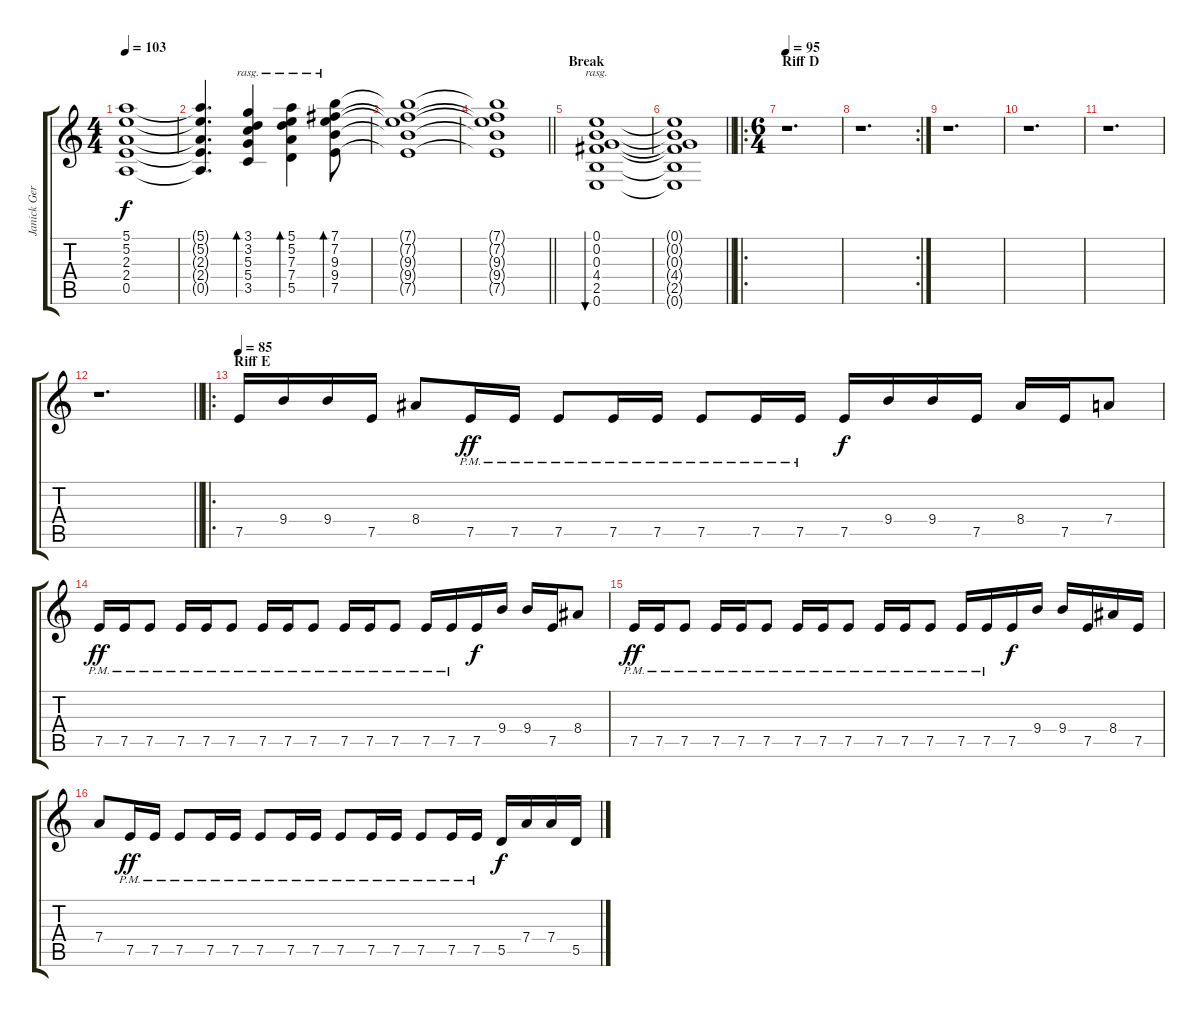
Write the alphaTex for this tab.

\track ("Janick Gers" "Janick Ger") {instrument distortionguitar}
\staff {score tabs}
\tuning (E4 B3 G3 D3 A2 E2) {hide}
\ts (4 4)
\tempo 103
\clef g2
\ks c
(5.1{t} 5.2{t} 2.3{t} 2.4{t} 0.5{t}).1{dy f volume 11} |
(5.1{t} 5.2{t} 2.3{t} 2.4{t} 0.5{t}).4{d} (3.1 3.2 5.3 5.4 3.5).4{bd 240 rasg ii} (5.1 5.2 7.3 7.4 5.5).4{bd 240 rasg ii} (7.1 7.2 9.3 9.4 7.5).8{bd 240 rasg ii} |
(7.1{t} 7.2{t} 9.3{t} 9.4{t} 7.5{t}).1 |
\barLineRight lightlight
(7.1{t} 7.2{t} 9.3{t} 9.4{t} 7.5{t}).1 |
\section ("" "Break")
(0.1 0.2 0.3 4.4 2.5 0.6).1{bu 480 rasg ii} |
\barLineRight lightlight
(0.1{t} 0.2{t} 0.3{t} 4.4{t} 2.5{t} 0.6{t}).1{volume 0} |
\ro
\ts (6 4)
\section ("" "Riff D")
\tempo 95
r.1{d} |
\rc 2
r.1{d} |
r.1{d} |
r.1{d} |
r.1{d} |
\barLineRight lightlight
r.1{d} |
\ro
\section ("" "Riff E")
\tempo 85
7.5.16{volume 11} 9.4.16 9.4.16 7.5.16 8.4.8 7.5{pm}.16{dy ff} 7.5{pm}.16 7.5{pm}.8 7.5{pm}.16 7.5{pm}.16 7.5{pm}.8 7.5{pm}.16 7.5{pm}.16 7.5.16{dy f} 9.4.16 9.4.16 7.5.16 8.4.16 7.5.16 7.4.8 |
7.5{pm}.16{dy ff} 7.5{pm}.16 7.5{pm}.8 7.5{pm}.16 7.5{pm}.16 7.5{pm}.8 7.5{pm}.16 7.5{pm}.16 7.5{pm}.8 7.5{pm}.16 7.5{pm}.16 7.5{pm}.8 7.5{pm}.16 7.5{pm}.16 7.5.16{dy f} 9.4.16 9.4.16 7.5.16 8.4.8 |
7.5{pm}.16{dy ff} 7.5{pm}.16 7.5{pm}.8 7.5{pm}.16 7.5{pm}.16 7.5{pm}.8 7.5{pm}.16 7.5{pm}.16 7.5{pm}.8 7.5{pm}.16 7.5{pm}.16 7.5{pm}.8 7.5{pm}.16 7.5{pm}.16 7.5.16{dy f} 9.4.16 9.4.16 7.5.16 8.4.16 7.5.16 |
7.4.8 7.5{pm}.16{dy ff} 7.5{pm}.16 7.5{pm}.8 7.5{pm}.16 7.5{pm}.16 7.5{pm}.8 7.5{pm}.16 7.5{pm}.16 7.5{pm}.8 7.5{pm}.16 7.5{pm}.16 7.5{pm}.8 7.5{pm}.16 7.5{pm}.16 5.5.16{dy f} 7.4.16 7.4.16 5.5.16
